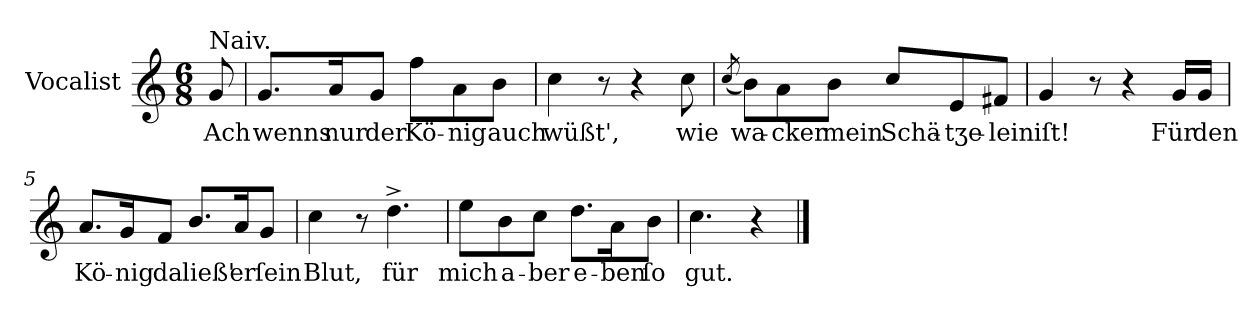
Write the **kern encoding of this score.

**kern	**text
*part1	*part1
*staff1	*staff1
*I"Vocalist	*
*clefG2	*
*k[]	*
*C:	*
*M6/8	*
=	=
!LO:TX:a:t=Naiv.	!
8g	Ach
=1	=1
8.g/L	wenns
16a/K	nur
8g/J	der
8ff\L	Kö-
8a\	-nig
8b\J	auch
=2	=2
4cc	wüßt',
8r	.
4r	.
8cc	wie
=3	=3
(8qcc	.
8b\L)	wa-
8a\	-cker
8b\J	mein
8cc/L	Schä-
8e/	-tʒe-
8f#X/J	-lein
=4	=4
4g	iſt!
8r	.
4r	.
16g/LL	Für
16g/JJ	den
=5	=5
8.a/L	Kö-
16g/K	-nig
8f/J	da
8.b/L	ließ'
16a/K	er
8g/J	ſein
=6	=6
4cc	Blut,
8r	.
4.dd^	für
=7	=7
8ee\L	mich
8b\	a-
8cc\J	-ber
8.dd\L	e-
16a\K	-ben
8b\J	ſo
=8	=8
4.cc	gut.
4r	.
==	==
*-	*-
